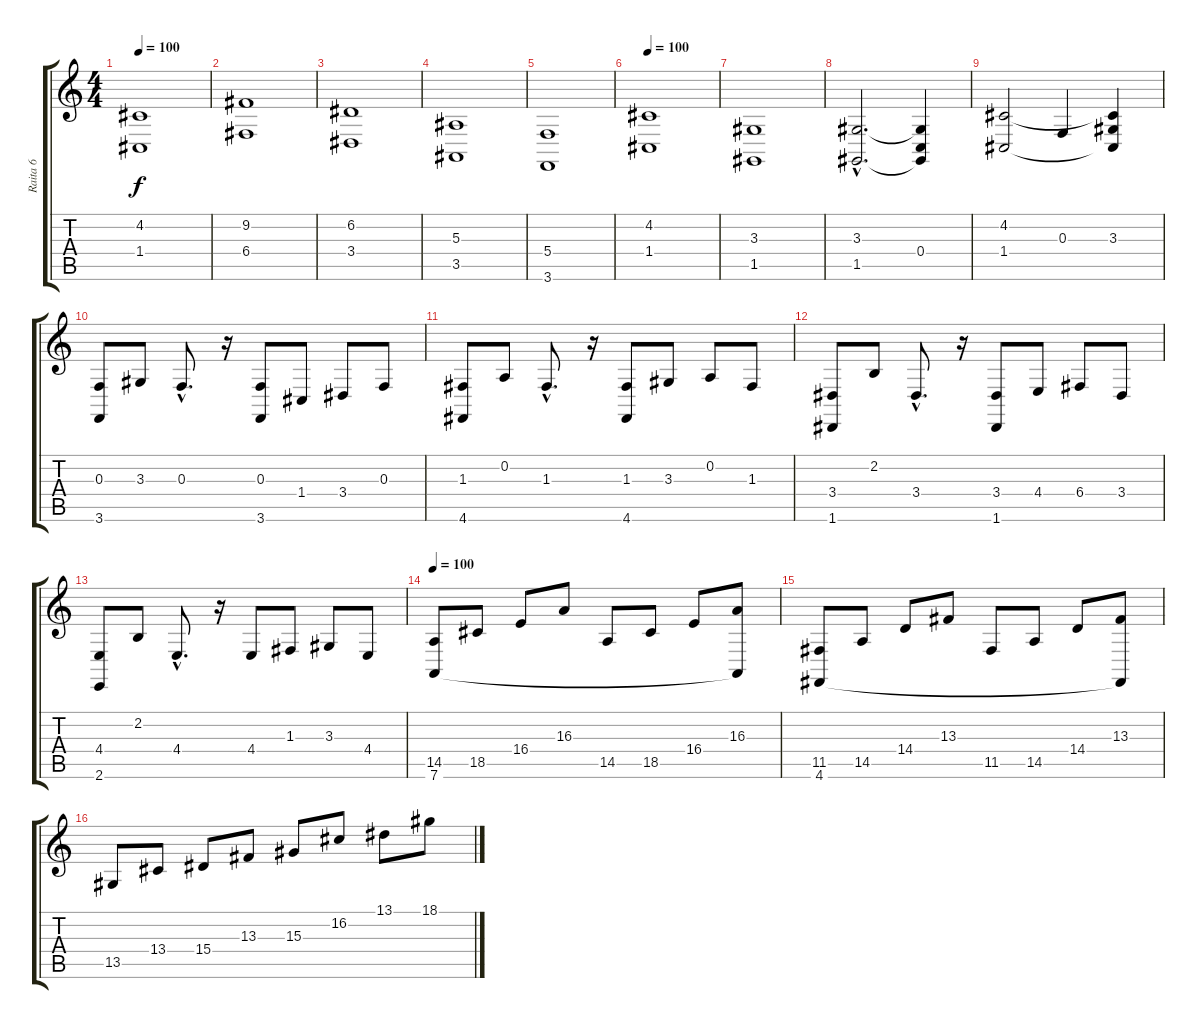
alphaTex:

\track ("Raita 6" "Raita 6") {instrument stringensemble1}
\staff {score tabs}
\tuning (D4 A3 F3 C3 G2 D2) {hide}
\ts (4 4)
\tempo 100
\clef g2
\ks c
(4.2 1.4).1{dy f} |
(9.2 6.4).1 |
(6.2 3.4).1 |
(5.3 3.5).1 |
(5.4 3.6).1 |
\tempo 100
(4.2 1.4).1 |
(3.3 1.5).1 |
(3.3{hac} 1.5{hac}).2{d} (3.3{t} 0.4 1.5{t}).4 |
(4.2 1.4).2 0.3.4 (4.2{t} 3.3 1.4{t}).4 |
(0.3 3.6).8 3.3.8 0.3{hac}.8{d} r.16 (0.3 3.6).8 1.4.8 3.4.8 0.3.8 |
(1.3 4.6).8 0.2.8 1.3{hac}.8{d} r.16 (1.3 4.6).8 3.3.8 0.2.8 1.3.8 |
(3.4 1.6).8 2.2.8 3.4{hac}.8{d} r.16 (3.4 1.6).8 4.4.8 6.4.8 3.4.8 |
(4.4 2.6).8 2.2.8 4.4{hac}.8{d} r.16 4.4.8 1.3.8 3.3.8 4.4.8 |
\tempo 100
(14.5 7.6).8 18.5.8 16.4.8 16.3.8 14.5.8 18.5.8 16.4.8 (16.3 7.6{t}).8 |
(11.5 4.6).8 14.5.8 14.4.8 13.3.8 11.5.8 14.5.8 14.4.8 (13.3 4.6{t}).8 |
13.5.8 13.4.8 15.4.8 13.3.8 15.3.8 16.2.8 13.1.8 18.1.8
